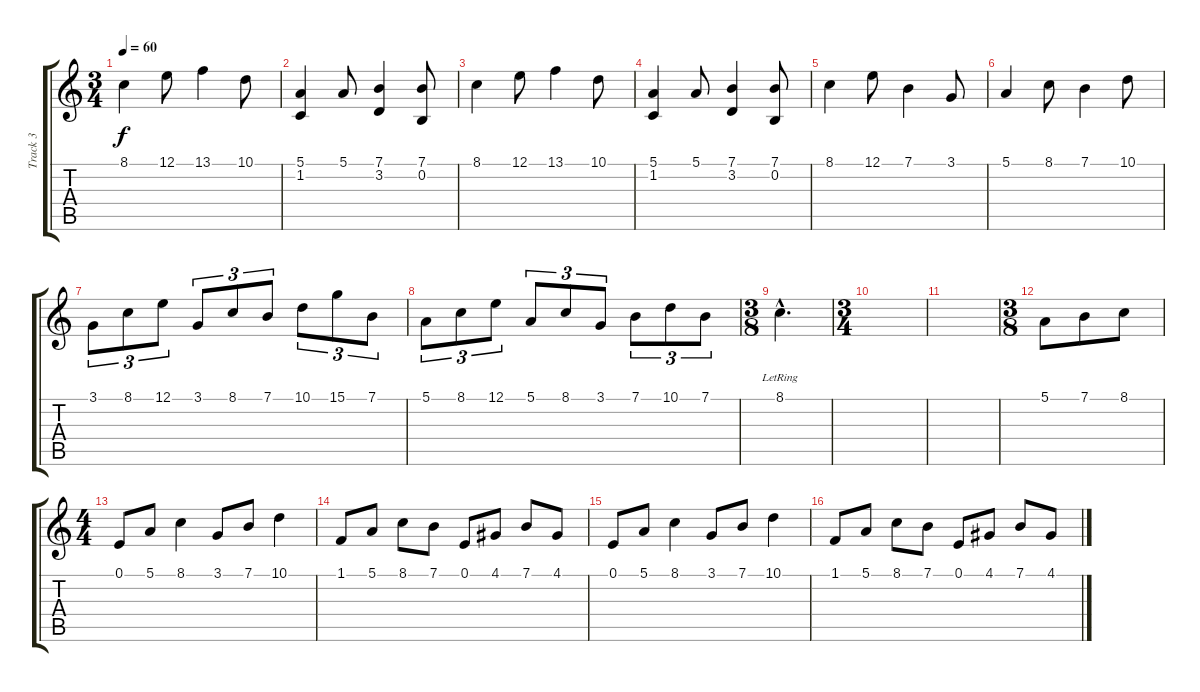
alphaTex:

\track ("Track 3" "Track 3") {instrument stringensemble1}
\staff {score tabs}
\tuning (E4 B3 G3 D3 A2 E2) {hide}
\ts (3 4)
\tempo 60
\clef g2
\ks c
8.1.4{dy f} 12.1.8 13.1.4 10.1.8 |
(5.1 1.2).4 5.1.8 (7.1 3.2).4 (7.1 0.2).8 |
8.1.4 12.1.8 13.1.4 10.1.8 |
(5.1 1.2).4 5.1.8 (7.1 3.2).4 (7.1 0.2).8 |
8.1.4 12.1.8 7.1.4 3.1.8 |
5.1.4 8.1.8 7.1.4 10.1.8 |
3.1.8{tu (3 2)} 8.1.8{tu (3 2)} 12.1.8{tu (3 2)} 3.1.8{tu (3 2)} 8.1.8{tu (3 2)} 7.1.8{tu (3 2)} 10.1.8{tu (3 2)} 15.1.8{tu (3 2)} 7.1.8{tu (3 2)} |
5.1.8{tu (3 2)} 8.1.8{tu (3 2)} 12.1.8{tu (3 2)} 5.1.8{tu (3 2)} 8.1.8{tu (3 2)} 3.1.8{tu (3 2)} 7.1.8{tu (3 2)} 10.1.8{tu (3 2)} 7.1.8{tu (3 2)} |
\ts (3 8)
8.1{hac lr}.4{d} |
\ts (3 4)
|
|
\ts (3 8)
5.1.8 7.1.8 8.1.8 |
\ts (4 4)
0.1.8 5.1.8 8.1.4 3.1.8 7.1.8 10.1.4 |
1.1.8 5.1.8 8.1.8 7.1.8 0.1.8 4.1.8 7.1.8 4.1.8 |
0.1.8 5.1.8 8.1.4 3.1.8 7.1.8 10.1.4 |
1.1.8 5.1.8 8.1.8 7.1.8 0.1.8 4.1.8 7.1.8 4.1.8
